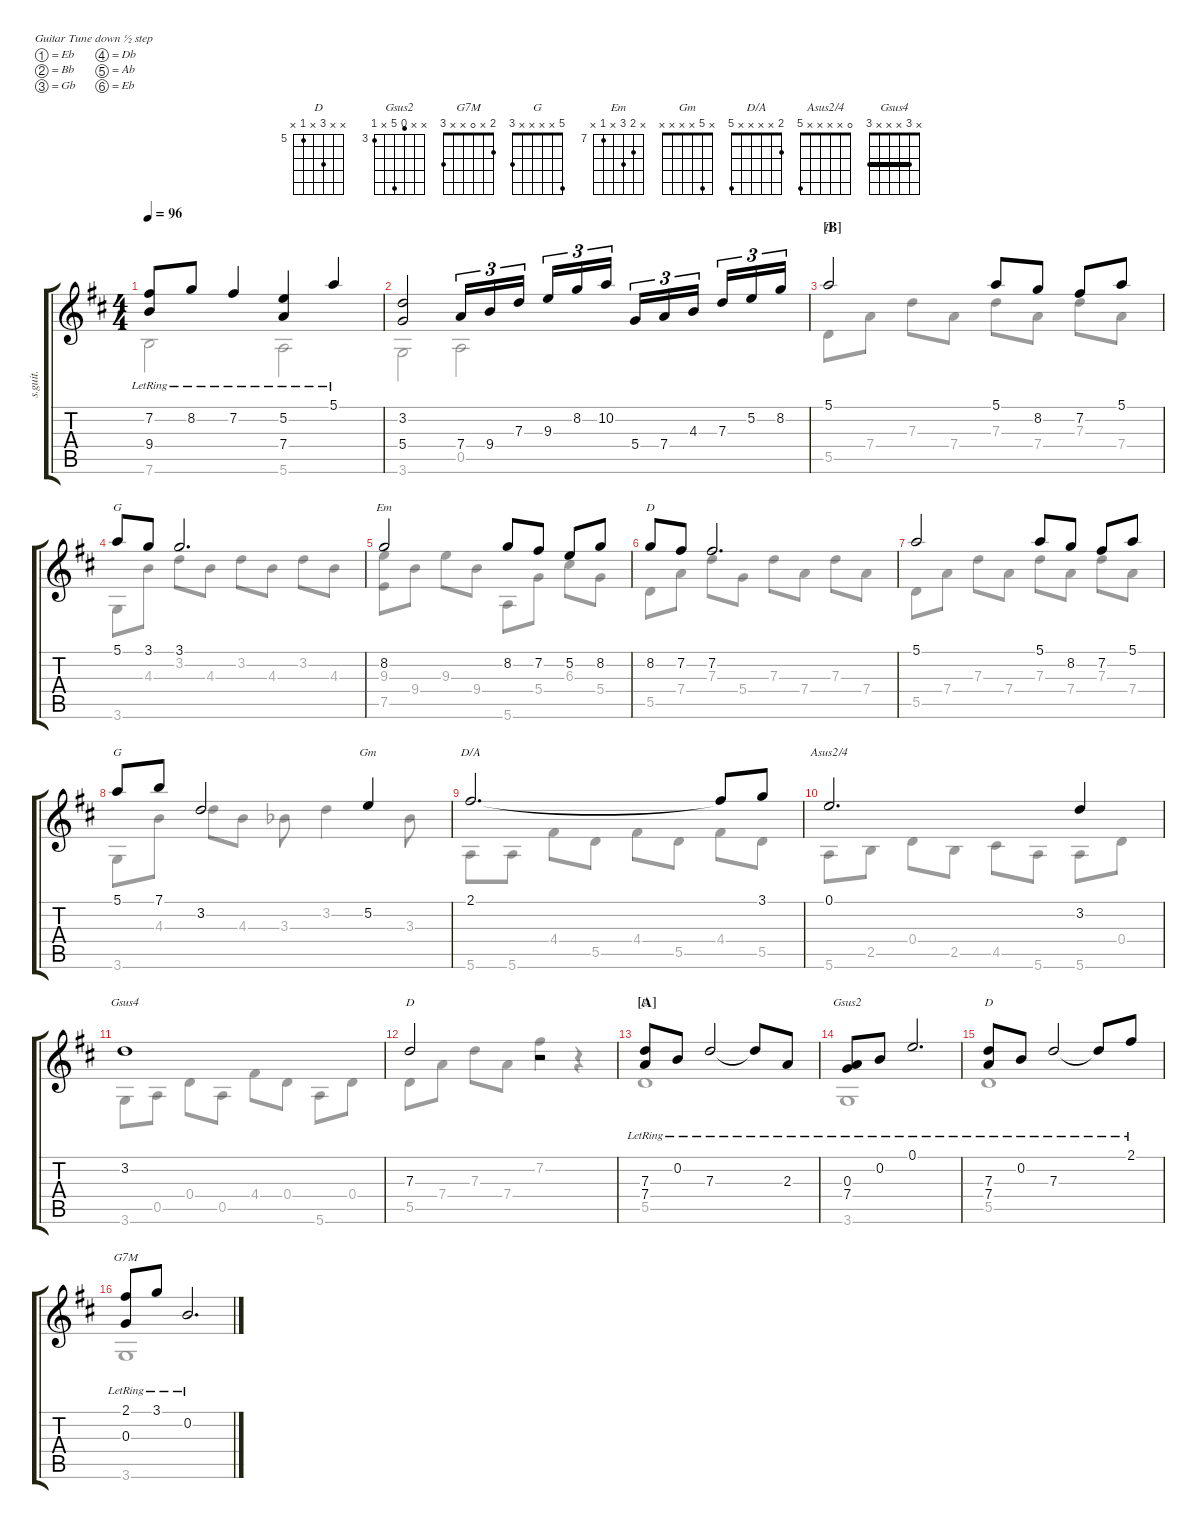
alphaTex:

\defaultSystemsLayout 4
\hideDynamics
\track ("Steel Guitar" "s.guit.") {defaultSystemsLayout 2 instrument acousticguitarsteel}
\staff {score tabs}
\tuning (Eb4 Bb3 Gb3 Db3 Ab2 Eb2)
\displaytranspose 13
\chord ("D" x x 7 7 5 x) {firstfret 5 showfingering false}
\chord ("Gsus2" x x 2 7 x 3) {firstfret 3 showfingering false}
\chord ("G7M" 2 x 0 x x 3) {showfingering false}
\chord ("D" 5 x x x 5 x) {showfingering false barre 5}
\chord ("G" 5 x x x x 3) {showfingering false}
\chord ("Em" x 8 9 x 7 x) {firstfret 7 showfingering false}
\chord ("D" x 8 x x 5 x) {firstfret 5 showfingering false}
\chord ("Gm" x 5 x x x x) {showfingering false}
\chord ("D/A" 2 x x x x 5) {showfingering false}
\chord ("Asus2/4" 0 x x x x 5) {showfingering false}
\chord ("Gsus4" x 3 x x x 3) {showfingering false barre 3}
\chord ("D" x x 7 x 5 x) {firstfret 5 showfingering false}
\voice
\ts (4 4)
\tempo 96
\clef g2
\scale
0.513632
\ks d
(9.4{lr acc forcenatural} 7.2{lr acc #}).8{dy mf beam Up} 8.2{lr acc forcenatural}.8{beam Up} 7.2{lr acc #}.4{beam Up} (7.4{lr acc forcenatural} 5.2{lr acc forcenatural}).4{beam Up} 5.1{lr acc forcenatural}.4{beam Up} |
\scale
0.486368 (5.4{acc forcenatural} 3.2{acc forcenatural}).2{beam Up} 7.4{acc forcenatural}.16{tu (3 2) beam Up} 9.4{acc forcenatural}.16{tu (3 2) beam Up} 7.3{acc forcenatural}.16{tu (3 2) beam Up} 9.3{acc forcenatural}.16{tu (3 2) beam Up} 8.2{acc forcenatural}.16{tu (3 2) beam Up} 10.2{acc forcenatural}.16{tu (3 2) beam Up} 5.4{acc forcenatural}.16{tu (3 2) beam Up} 7.4{acc forcenatural}.16{tu (3 2) beam Up} 4.3{acc forcenatural}.16{tu (3 2) beam Up} 7.3{acc forcenatural}.16{tu (3 2) beam Up} 5.2{acc forcenatural}.16{tu (3 2) beam Up} 8.2{acc forcenatural}.16{tu (3 2) beam Up} |
\section ("B" "")
\scale
0.515842 5.1{acc forcenatural}.2{ch "D" beam Up} 5.1{acc forcenatural}.8{beam Up} 8.2{acc forcenatural}.8{beam Up} 7.2{acc #}.8{beam Up} 5.1{acc forcenatural}.8{beam Up} |
\scale
0.484158 5.1{acc forcenatural}.8{ch "G" beam Up} 3.1{acc forcenatural}.8{beam Up} 3.1{acc forcenatural}.2{d beam Up} |
\scale
0.515842 8.2{acc forcenatural}.2{ch "Em" beam Up} 8.2{acc forcenatural}.8{beam Up} 7.2{acc #}.8{beam Up} 5.2{acc forcenatural}.8{beam Up} 8.2{acc forcenatural}.8{beam Up} |
\scale
0.484158 8.2{acc forcenatural}.8{ch "D" beam Up} 7.2{acc #}.8{beam Up} 7.2{acc #}.2{d beam Up} |
\scale
0.515842 5.1{acc forcenatural}.2{beam Up} 5.1{acc forcenatural}.8{beam Up} 8.2{acc forcenatural}.8{beam Up} 7.2{acc #}.8{beam Up} 5.1{acc forcenatural}.8{beam Up} |
\scale
0.484158 5.1{acc forcenatural}.8{ch "G" beam Up} 7.1{acc forcenatural}.8{beam Up} 3.2{acc forcenatural}.2{beam Up} 5.2{acc forcenatural}.4{ch "Gm" beam Up} |
\scale
0.5165 2.1{acc #}.2{d ch "D/A" beam Up} 2.1{t acc #}.8{beam Up} 3.1{acc forcenatural}.8{beam Up} |
\scale
0.4835 0.1{acc forcenatural}.2{d ch "Asus2/4" beam Up} 3.2{acc forcenatural}.4{beam Up} |
\scale
0.513632 3.2{acc forcenatural}.1{ch "Gsus4" beam Up} |
\scale
0.486368 7.3{acc forcenatural}.2{ch "D" beam Up} r.2{beam Up} |
\section ("A" "")
\scale
0.515842 (7.4{lr acc forcenatural} 7.3{lr acc forcenatural}).8{ch "D" beam Up} 0.2{lr acc forcenatural}.8{beam Up} 7.3{lr acc forcenatural}.2{beam Up} 7.3{lr t acc forcenatural}.8{beam Up} 2.3{lr acc forcenatural}.8{beam Up} |
\scale
0.484158 (0.3{lr acc forcenatural} 7.4{lr acc forcenatural}).8{ch "Gsus2" beam Up} 0.2{lr acc forcenatural}.8{beam Up} 0.1{lr acc forcenatural}.2{d beam Up} |
\scale
0.515842 (7.4{lr acc forcenatural} 7.3{lr acc forcenatural}).8{ch "D" beam Up} 0.2{lr acc forcenatural}.8{beam Up} 7.3{lr acc forcenatural}.2{beam Up} 7.3{lr t acc forcenatural}.8{beam Up} 2.1{lr acc #}.8{beam Up} |
\scale
0.484158 (2.1{lr acc #} 0.3{lr acc forcenatural}).8{ch "G7M" beam Up} 3.1{lr acc forcenatural}.8{beam Up} 0.2{lr acc forcenatural}.2{d beam Up}
\voice
\clef g2
\ottava regular
\simile none
\scale
0.513632
\ks d
7.6{acc forcenatural}.2{dy mf beam Down} 5.6{acc forcenatural}.2{beam Down} |
\scale
0.486368 3.6{acc forcenatural}.2{beam Down} 0.5{acc forcenatural}.2{beam Down} |
\scale
0.515842 5.5{acc forcenatural}.8{beam Down} 7.4{acc forcenatural}.8{beam Down} 7.3{acc forcenatural}.8{beam Down} 7.4{acc forcenatural}.8{beam Down} 7.3{acc forcenatural}.8{beam Down} 7.4{acc forcenatural}.8{beam Down} 7.3{acc forcenatural}.8{beam Down} 7.4{acc forcenatural}.8{beam Down} |
\scale
0.484158 3.6{acc forcenatural}.8{beam Down} 4.3{acc forcenatural}.8{beam Down} 3.2{acc forcenatural}.8{beam Down} 4.3{acc forcenatural}.8{beam Down} 3.2{acc forcenatural}.8{beam Down} 4.3{acc forcenatural}.8{beam Down} 3.2{acc forcenatural}.8{beam Down} 4.3{acc forcenatural}.8{beam Down} |
\scale
0.515842 (7.5{acc forcenatural} 9.3{acc forcenatural}).8{beam Down} 9.4{acc forcenatural}.8{beam Down} 9.3{acc forcenatural}.8{beam Down} 9.4{acc forcenatural}.8{beam Down} 5.6{acc forcenatural}.8{beam Down} 5.4{acc forcenatural}.8{beam Down} 6.3{acc #}.8{beam Down} 5.4{acc forcenatural}.8{beam Down} |
\scale
0.484158 5.5{acc forcenatural}.8{beam Down} 7.4{acc forcenatural}.8{beam Down} 7.3{acc forcenatural}.8{beam Down} 5.4{acc forcenatural}.8{beam Down} 7.3{acc forcenatural}.8{beam Down} 7.4{acc forcenatural}.8{beam Down} 7.3{acc forcenatural}.8{beam Down} 7.4{acc forcenatural}.8{beam Down} |
\scale
0.515842 5.5{acc forcenatural}.8{beam Down} 7.4{acc forcenatural}.8{beam Down} 7.3{acc forcenatural}.8{beam Down} 7.4{acc forcenatural}.8{beam Down} 7.3{acc forcenatural}.8{beam Down} 7.4{acc forcenatural}.8{beam Down} 7.3{acc forcenatural}.8{beam Down} 7.4{acc forcenatural}.8{beam Down} |
\scale
0.484158 3.6{acc forcenatural}.8{beam Down} 4.3{acc forcenatural}.8{beam Down} 3.2{acc forcenatural}.8{beam Down} 4.3{acc forcenatural}.8{beam Down} 3.3{acc b}.8{beam Down} 3.2{acc forcenatural}.4{beam Down} 3.3{acc b}.8{beam Down} |
\scale
0.5165 5.6{acc forcenatural}.8{beam Down} 5.6{acc forcenatural}.8{beam Down} 4.4{acc #}.8{beam Down} 5.5{acc forcenatural}.8{beam Down} 4.4{acc #}.8{beam Down} 5.5{acc forcenatural}.8{beam Down} 4.4{acc #}.8{beam Down} 5.5{acc forcenatural}.8{beam Down} |
\scale
0.4835 5.6{acc forcenatural}.8{beam Down} 2.5{acc forcenatural}.8{beam Down} 0.4{acc forcenatural}.8{beam Down} 2.5{acc forcenatural}.8{beam Down} 4.5{acc #}.8{beam Down} 5.6{acc forcenatural}.8{beam Down} 5.6{acc forcenatural}.8{beam Down} 0.4{acc forcenatural}.8{beam Down} |
\scale
0.513632 3.6{acc forcenatural}.8{beam Down} 0.5{acc forcenatural}.8{beam Down} 0.4{acc forcenatural}.8{beam Down} 0.5{acc forcenatural}.8{beam Down} 4.4{acc #}.8{beam Down} 0.4{acc forcenatural}.8{beam Down} 5.6{acc forcenatural}.8{beam Down} 0.4{acc forcenatural}.8{beam Down} |
\scale
0.486368 5.5{acc forcenatural}.8{beam Down} 7.4{acc forcenatural}.8{beam Down} 7.3{acc forcenatural}.8{beam Down} 7.4{acc forcenatural}.8{beam Down} 7.2{acc #}.4{beam Down} r.4{beam Down} |
\scale
0.515842 5.5{acc forcenatural}.1{beam Down} |
\scale
0.484158 3.6{acc forcenatural}.1{beam Down} |
\scale
0.515842 5.5{acc forcenatural}.1{beam Down} |
\scale
0.484158 3.6{acc forcenatural}.1{beam Down}
